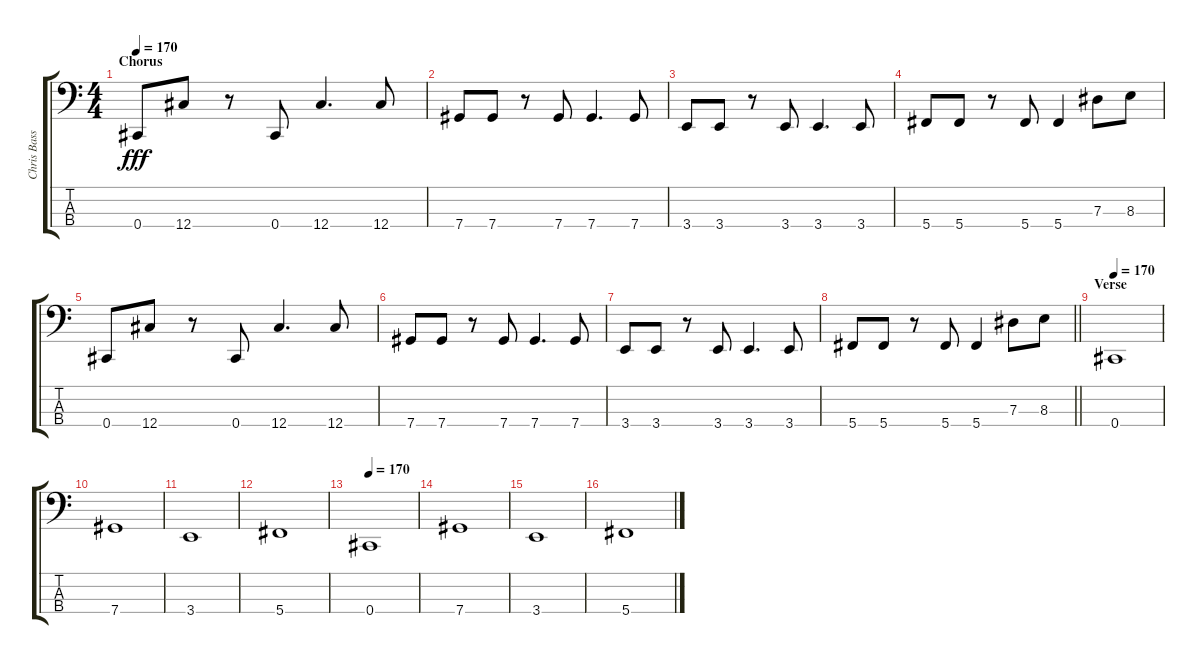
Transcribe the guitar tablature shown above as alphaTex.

\track ("Chris Bass" "Chris Bass") {instrument electricbassfinger}
\staff {score tabs}
\tuning (Gb2 Db2 Ab1 Db1) {hide}
\ts (4 4)
\section ("" "Chorus")
\tempo 170
\clef f4
\ks c
0.4.8{dy fff} 12.4.8 r.8 0.4.8 12.4.4{d} 12.4.8 |
7.4.8 7.4.8 r.8 7.4.8 7.4.4{d} 7.4.8 |
3.4.8 3.4.8 r.8 3.4.8 3.4.4{d} 3.4.8 |
5.4.8 5.4.8 r.8 5.4.8 5.4.4 7.3.8 8.3.8 |
0.4.8 12.4.8 r.8 0.4.8 12.4.4{d} 12.4.8 |
7.4.8 7.4.8 r.8 7.4.8 7.4.4{d} 7.4.8 |
3.4.8 3.4.8 r.8 3.4.8 3.4.4{d} 3.4.8 |
\barLineRight lightlight
5.4.8 5.4.8 r.8 5.4.8 5.4.4 7.3.8 8.3.8 |
\section ("" "Verse")
\tempo 170
0.4.1 |
7.4.1 |
3.4.1 |
5.4.1 |
\tempo 170
0.4.1 |
7.4.1 |
3.4.1 |
5.4.1
